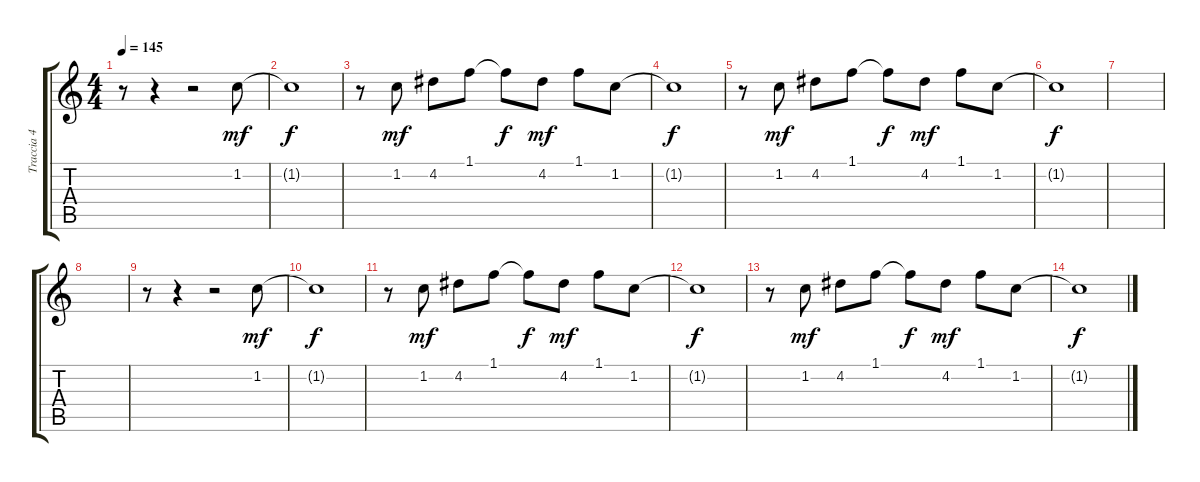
\track ("Traccia 4" "Traccia 4") {instrument distortionguitar}
\staff {score tabs}
\tuning (E4 B3 G3 D3 A2 E2) {hide}
\ts (4 4)
\tempo 145
\clef g2
\ks c
r.8{dy mf} r.4 r.2 1.2.8{instrument fx5brightness} |
1.2{t}.1{dy f} |
r.8 1.2.8{dy mf} 4.2.8 1.1.8 1.1{t}.8{dy f} 4.2.8{dy mf} 1.1.8 1.2.8 |
1.2{t}.1{dy f} |
r.8 1.2.8{dy mf} 4.2.8 1.1.8 1.1{t}.8{dy f} 4.2.8{dy mf} 1.1.8 1.2.8 |
1.2{t}.1{dy f} |
|
|
r.8 r.4 r.2 1.2.8{dy mf} |
1.2{t}.1{dy f} |
r.8 1.2.8{dy mf} 4.2.8 1.1.8 1.1{t}.8{dy f} 4.2.8{dy mf} 1.1.8 1.2.8 |
1.2{t}.1{dy f} |
r.8 1.2.8{dy mf} 4.2.8 1.1.8 1.1{t}.8{dy f} 4.2.8{dy mf} 1.1.8 1.2.8 |
1.2{t}.1{dy f}
